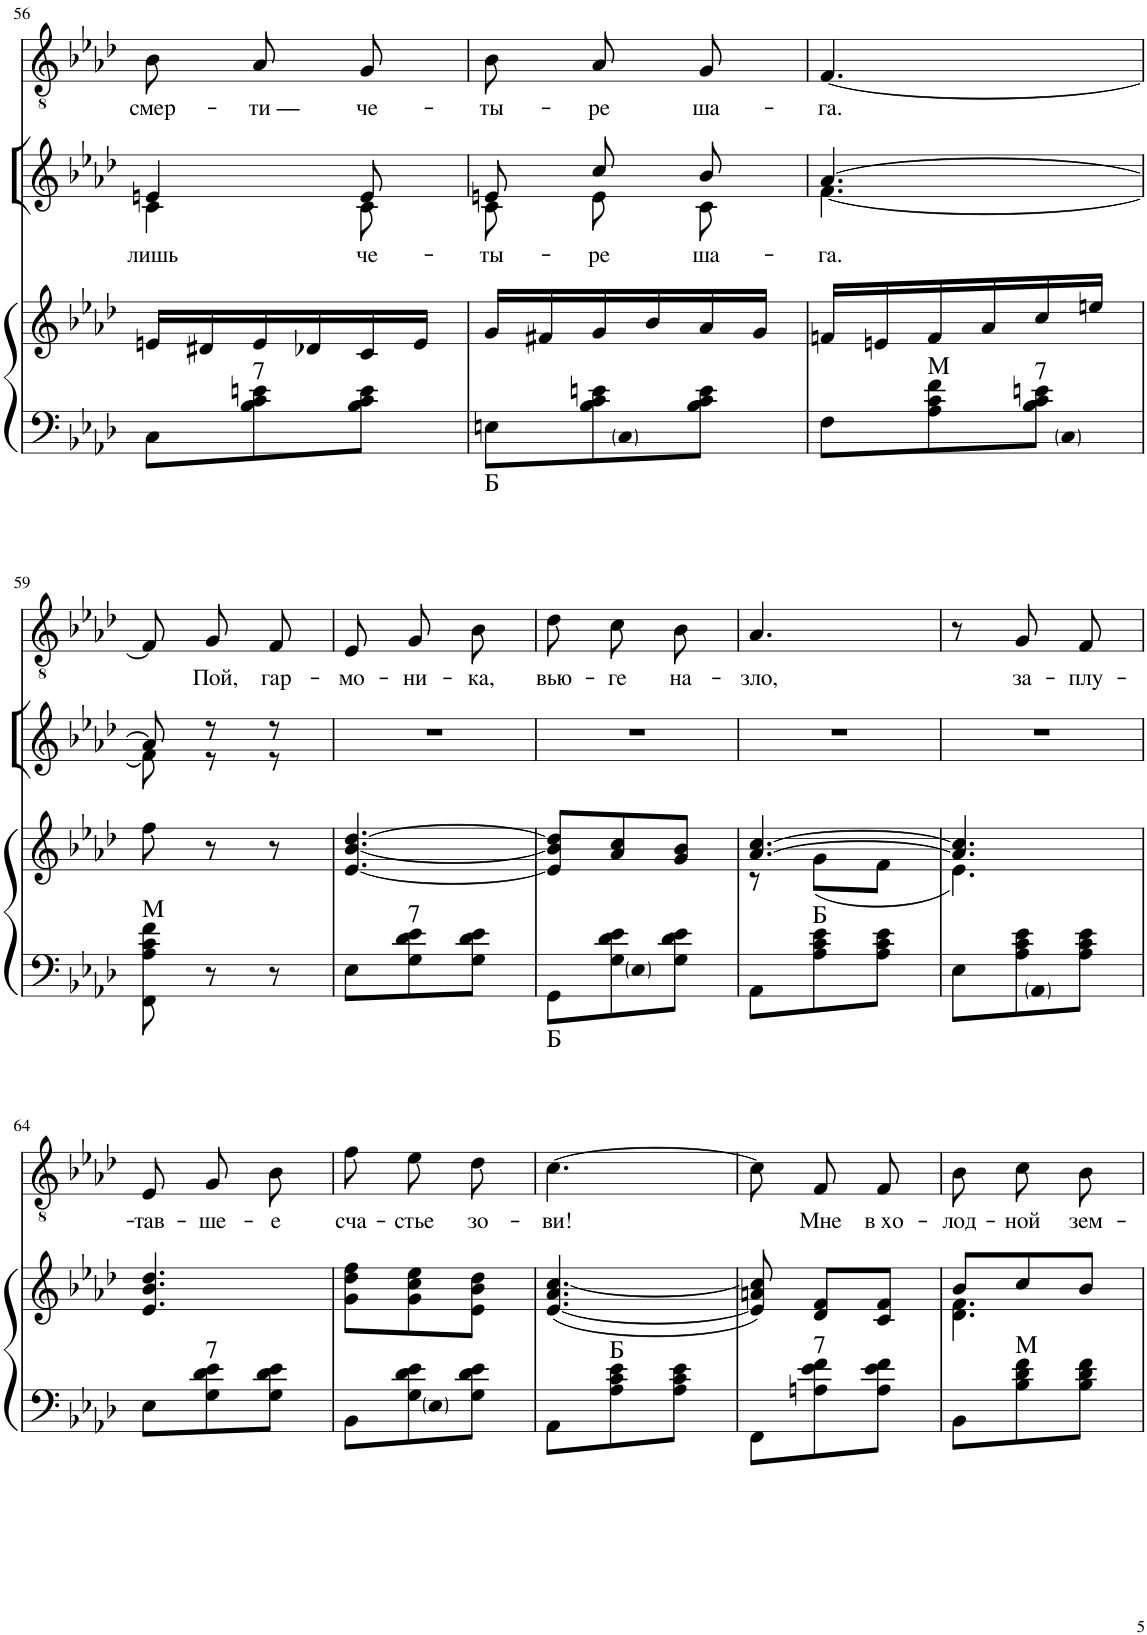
**kern	**kern	**harte	**kern	**text	**kern	**text
*part3	*part3	*part3	*part2	*part2	*part1	*part1
*staff4	*staff3	*	*staff2	*staff2	*staff1	*staff1
*I"Баян	*	*	*I"Хор	*	*I"Баритон	*
!!LO:PB:g=z
*clefF4	*clefG2	*	*clefG2	*	*clefGv2	*
*k[b-e-a-d-]	*k[b-e-a-d-]	*	*k[b-e-a-d-]	*	*k[b-e-a-d-]	*
*M3/8	*M3/8	*	*M3/8	*	*M3/8	*
=56	=56	=56	=56	=56	=56	=56
*	*	*	*^	*	*	*
!	!	!	!	!	!LO:LY:b	!	!LO:LY:b
8C\L	16en/LL	.	4en/	4c\	лишь	8B-/L	смер-
.	16d#X/	.	.	.	.	.	.
!	!	!LO:H:kt=7	!	!	!	!	!LO:LY:b
8B-\ 8c\ 8en\	16e/	N	.	.	.	8A-/	-ти —
.	16d-X/	.	.	.	.	.	.
!	!	!	!	!	!LO:LY:b	!	!LO:LY:b
8B-\ 8c\ 8e\J	16c/	.	8e/	8c\	че-	8G/J	че-
.	16e/JJ	.	.	.	.	.	.
=57	=57	=57	=57	=57	=57	=57	=57
*^	*	*	*	*	*	*	*
!	!	!	!LO:H:kt=Б	!	!	!LO:LY:b	!	!LO:LY:b
8En\L	8ryy	16g/LL	N	8en/L	8c\L	-ты-	8B-/L	-ты-
.	.	16f#X/	.	.	.	.	.	.
!	!	!	!	!	!	!LO:LY:b	!	!LO:LY:b
8B-\ 8c\ 8en\	8C	16g/	.	8cc/	8e\	-ре	8A-/	-ре
.	.	16b-/	.	.	.	.	.	.
!	!	!	!	!	!	!LO:LY:b	!	!LO:LY:b
8B-\ 8c\ 8e\J	8ryy	16a-/	.	8b-/J	8c\J	ша-	8G/J	ша-
.	.	16g/JJ	.	.	.	.	.	.
=58	=58	=58	=58	=58	=58	=58	=58	=58
!	!	!	!	!	!	!LO:LY:b	!	!LO:LY:b
8F\L	4ryy	16fn/LL	.	[4.a-/	[4.f\	-га.	[4.F/	-га.
.	.	16en/	.	.	.	.	.	.
!	!	!	!LO:H:kt=М	!	!	!	!	!
8A-\ 8c\ 8f\	.	16f/	N	.	.	.	.	.
.	.	16a-/	.	.	.	.	.	.
!	!	!	!LO:H:kt=7	!	!	!	!	!
8B-\ 8c\ 8en\J	8C	16cc/	N	.	.	.	.	.
.	.	16een/JJ	.	.	.	.	.	.
*v	*v	*	*	*	*	*	*	*
!!LO:LB:g=z
=59	=59	=59	=59	=59	=59	=59	=59
!	!	!LO:H:kt=М	!	!	!	!	!
8FF\ 8A-\ 8c\ 8f\	8ff\	N	8a-/]	8f\]	.	8F/L]	.
!	!	!	!	!	!	!	!LO:LY:b
8r	8r	.	8r	8r	.	8G/	Пой,
!	!	!	!	!	!	!	!LO:LY:b
8r	8r	.	8r	8r	.	8F/J	гар-
=60	=60	=60	=60	=60	=60	=60	=60
!	!	!	!	!	!	!	!LO:LY:b
*	*^	*	*v	*v	*	*	*
8E-\L	[4.e-/ [4.b-/ [4.dd-/	8ryy	.	4.r	.	8E-/L	-мо-
!	!	!	!LO:H:kt=7	!	!	!	!LO:LY:b
8G\ 8d-\ 8e-\	.	4ryy	N	.	.	8G/	-ни-
!	!	!	!	!	!	!	!LO:LY:b
8G\ 8d-\ 8e-\J	.	.	.	.	.	8B-/J	-ка,
=61	=61	=61	=61	=61	=61	=61	=61
*^	*	*	*	*	*	*	*
!	!	!	!	!LO:H:kt=Б	!	!	!	!LO:LY:b
*	*	*v	*v	*	*	*	*	*
8GG\L	8ryy	8e-/] 8b-/] 8dd-/]L	N	4.r	.	8d-\L	вью-
!	!	!	!	!	!	!	!LO:LY:b
8G\ 8d-\ 8e-\	8E-	8a-/ 8cc/	.	.	.	8c\	-ге
!	!	!	!	!	!	!	!LO:LY:b
8G\ 8d-\ 8e-\J	8ryy	8g/ 8b-/J	.	.	.	8B-\J	на-
=62	=62	=62	=62	=62	=62	=62	=62
*	*	*^	*	*	*	*	*
!	!	!	!	!	!	!	!	!LO:LY:b
*v	*v	*	*	*	*	*	*	*
8AA-\L	[4.a-/ [4.cc/	8r	.	4.r	.	4.A-/	-зло,
!	!	!	!LO:H:kt=Б	!	!	!	!
8A-\ 8c\ 8e-\	.	(8g\L	N	.	.	.	.
8A-\ 8c\ 8e-\J	.	8f\J	.	.	.	.	.
=63	=63	=63	=63	=63	=63	=63	=63
*^	*	*	*	*	*	*	*
8E-\L	8ryy	4.a-/] 4.cc/]	4.e-\)	.	4.r	.	8r	.
!	!	!	!	!	!	!	!	!LO:LY:b
8A-\ 8c\ 8e-\	8AA-	.	.	.	.	.	8G/L	за-
!	!	!	!	!	!	!	!	!LO:LY:b
8A-\ 8c\ 8e-\J	8ryy	.	.	.	.	.	8F/J	-плу-
!!LO:LB:g=z
=64	=64	=64	=64	=64	=64	=64	=64	=64
!	!	!	!	!	!	!	!	!LO:LY:b
*v	*v	*	*	*	*	*	*	*
8E-\L	4.e-/ 4.b-/ 4.dd-/	8ryy	.	4.r	.	8E-/L	-тав-
!	!	!	!LO:H:kt=7	!	!	!	!LO:LY:b
8G\ 8d-\ 8e-\	.	4ryy	N	.	.	8G/	-ше-
!	!	!	!	!	!	!	!LO:LY:b
8G\ 8d-\ 8e-\J	.	.	.	.	.	8B-/J	-е
=65	=65	=65	=65	=65	=65	=65	=65
*^	*	*	*	*	*	*	*
!	!	!	!	!	!	!	!	!LO:LY:b
*	*	*v	*v	*	*	*	*	*
8BB-\L	8ryy	8g\ 8dd-\ 8ff\L	.	4.r	.	8f\L	сча-
!	!	!	!	!	!	!	!LO:LY:b
8G\ 8d-\ 8e-\	8E-	8g\ 8cc\ 8ee-\	.	.	.	8e-\	-стье
!	!	!	!	!	!	!	!LO:LY:b
8G\ 8d-\ 8e-\J	8ryy	8e-\ 8b-\ 8dd-\J	.	.	.	8d-\J	зо-
=66	=66	=66	=66	=66	=66	=66	=66
!	!	!	!	!	!	!	!LO:LY:b
*v	*v	*^	*	*	*	*	*
8AA-\L	([4.e-/ 4.a-/ [<4.cc/	8ryy	.	4.r	.	[4.c\	-ви!
!	!	!	!LO:H:kt=Б	!	!	!	!
8A-\ 8c\ 8e-\	.	4ryy	N	.	.	.	.
8A-\ 8c\ 8e-\J	.	.	.	.	.	.	.
*	*v	*v	*	*	*	*	*
=67	=67	=67	=67	=67	=67	=67
8FF\L	8e-/] 8an/ 8cc/])	.	4.r	.	8c/L]	.
!	!	!LO:H:kt=7	!	!	!	!LO:LY:b
8An\ 8e-\ 8f\	8d-/ 8f/L	N	.	.	8F/	Мне
!	!	!	!	!	!	!LO:LY:b
8A\ 8e-\ 8f\J	8c/ 8f/J	.	.	.	8F/J	в хо-
=68	=68	=68	=68	=68	=68	=68
*	*^	*	*	*	*	*
!	!	!	!	!	!	!	!LO:LY:b
8BB-\L	8b-/L	4.d-\ 4.f\	.	4.r	.	8B-\L	-лод-
!	!	!	!LO:H:kt=М	!	!	!	!LO:LY:b
8B-\ 8d-\ 8f\	8cc/	.	N	.	.	8c\	-ной
!	!	!	!	!	!	!	!LO:LY:b
8B-\ 8d-\ 8f\J	8b-/J	.	.	.	.	8B-\J	зем-
*	*v	*v	*	*	*	*	*
=	=	=	=	=	=	=
*-	*-	*-	*-	*-	*-	*-
